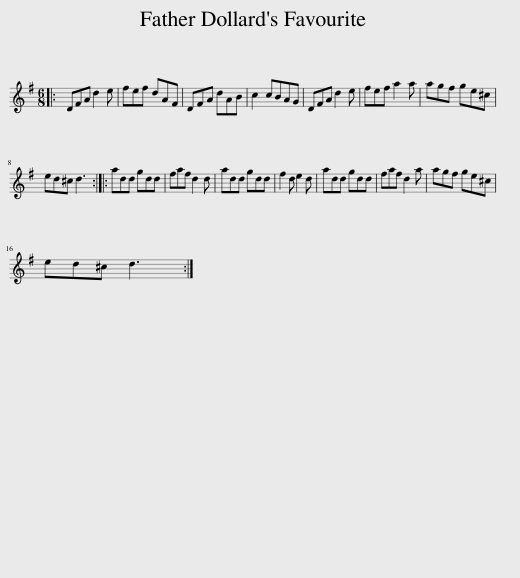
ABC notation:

X:1
L:1/8
M:6/8
I:linebreak $
K:G
V:1 treble
V:1
|: DFA d2 e | fef dAF | DFA dAB | c2 cBAG | DFA d2 e | %5
 fef a2 a | agf ge^c |$ ed^c d3 :: add gdd | faf d2 d | %10
 add gdd | f2 d e2 d | add gdd | faf d2 a | agf ge^c |$ %15
 ed^c d3 :| %16
